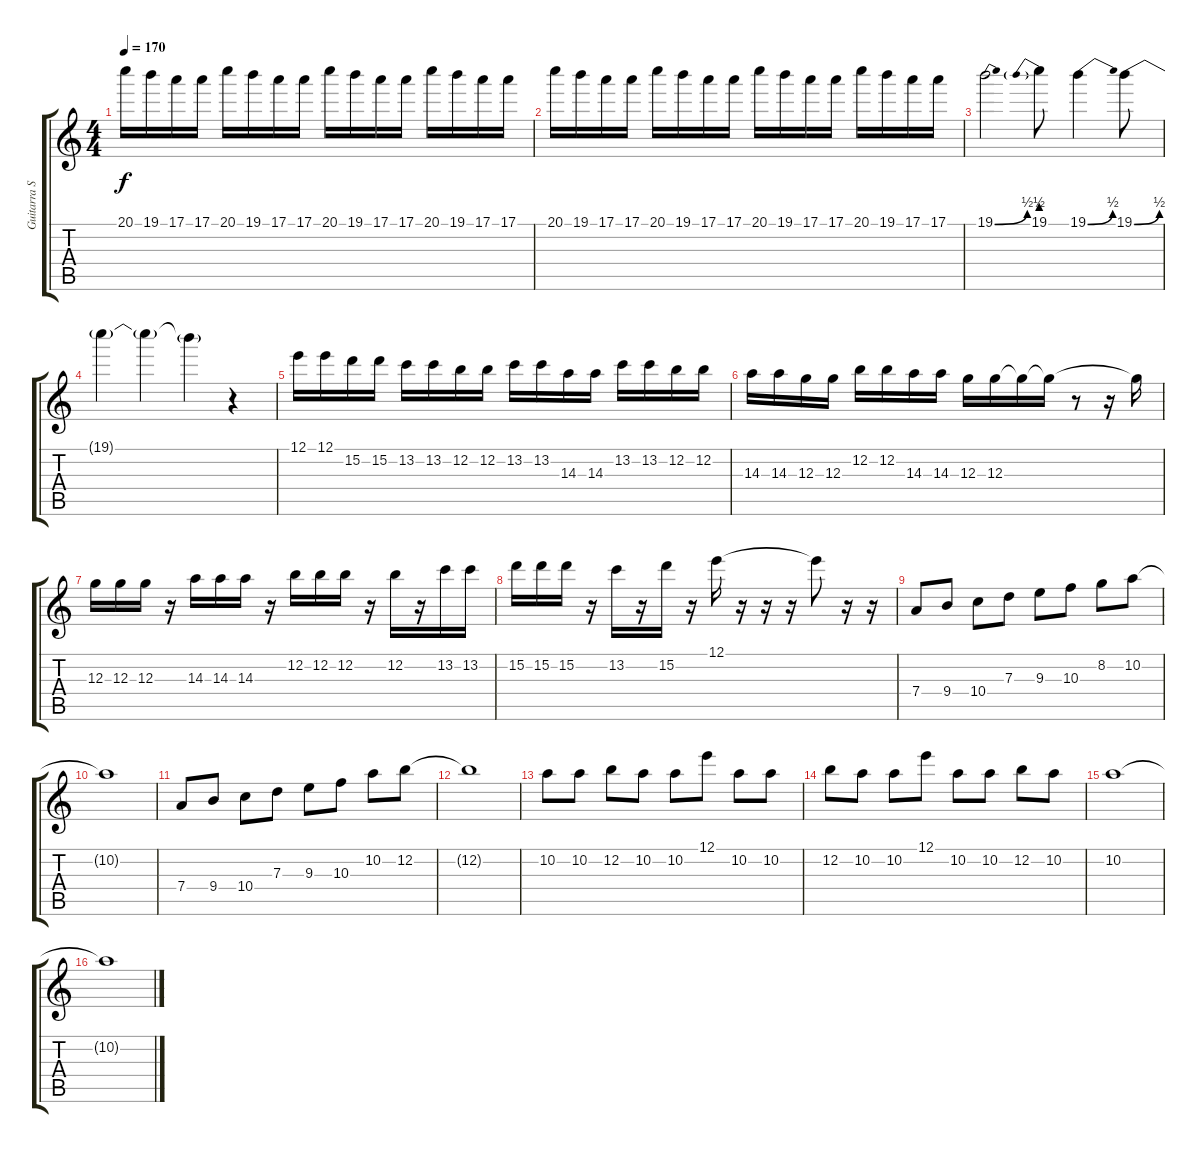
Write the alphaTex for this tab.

\track ("Guitarra Solo" "Guitarra S") {instrument overdrivenguitar}
\staff {score tabs}
\tuning (E4 B3 G3 D3 A2 E2) {hide}
\ts (4 4)
\tempo 170
\clef g2
\ks c
20.1.16{dy f} 19.1.16 17.1.16 17.1.16 20.1.16 19.1.16 17.1.16 17.1.16 20.1.16 19.1.16 17.1.16 17.1.16 20.1.16 19.1.16 17.1.16 17.1.16 |
20.1.16 19.1.16 17.1.16 17.1.16 20.1.16 19.1.16 17.1.16 17.1.16 20.1.16 19.1.16 17.1.16 17.1.16 20.1.16 19.1.16 17.1.16 17.1.16 |
19.1{be (bend 0 0 60 2)}.2 19.1{be (prebend 0 2 60 2)}.8 19.1{be (bend 0 0 60 2)}.4 19.1{be (bend 0 0 60 2)}.8 |
19.1{t}.4 19.1{t}.4 19.1{t}.4 r.4 |
12.1.16 12.1.16 15.2.16 15.2.16 13.2.16 13.2.16 12.2.16 12.2.16 13.2.16 13.2.16 14.3.16 14.3.16 13.2.16 13.2.16 12.2.16 12.2.16 |
14.3.16 14.3.16 12.3.16 12.3.16 12.2.16 12.2.16 14.3.16 14.3.16 12.3.16 12.3.16 12.3{t}.16 12.3{t}.16 r.8 r.16 12.3{t}.16 |
12.3.16 12.3.16 12.3.16 r.16 14.3.16 14.3.16 14.3.16 r.16 12.2.16 12.2.16 12.2.16 r.16 12.2.16 r.16 13.2.16 13.2.16 |
15.2.16 15.2.16 15.2.16 r.16 13.2.16 r.16 15.2.16 r.16 12.1.16 r.16 r.16 r.16 12.1{t}.8 r.16 r.16 |
7.4.8 9.4.8 10.4.8 7.3.8 9.3.8 10.3.8 8.2.8 10.2.8 |
10.2{t}.1 |
7.4.8 9.4.8 10.4.8 7.3.8 9.3.8 10.3.8 10.2.8 12.2.8 |
12.2{t}.1 |
10.2.8 10.2.8 12.2.8 10.2.8 10.2.8 12.1.8 10.2.8 10.2.8 |
12.2.8 10.2.8 10.2.8 12.1.8 10.2.8 10.2.8 12.2.8 10.2.8 |
10.2.1 |
10.2{t}.1
